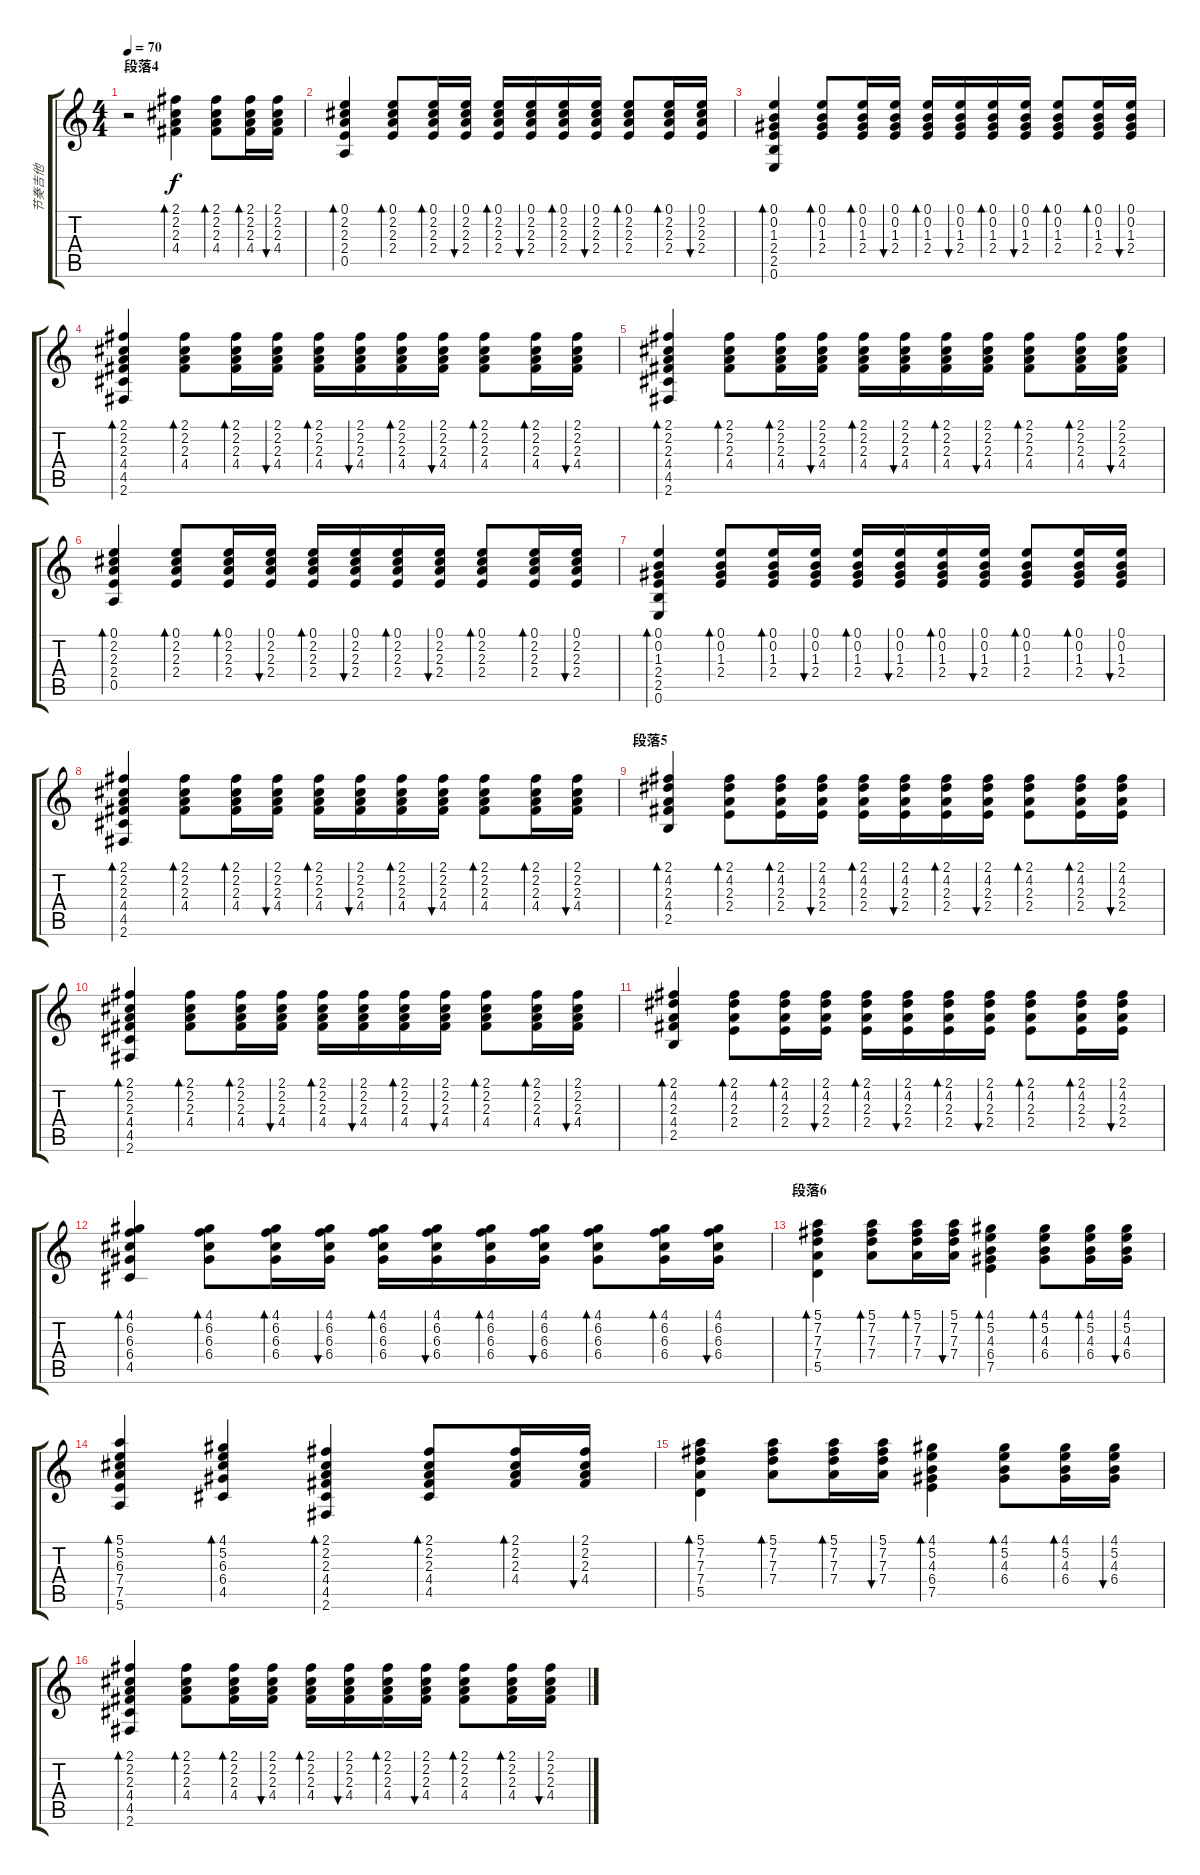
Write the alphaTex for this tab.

\track ("节奏吉他" "节奏吉他") {instrument acousticguitarsteel}
\staff {score tabs}
\tuning (E4 B3 G3 D3 A2 E2) {hide}
\ts (4 4)
\section ("" "段落4")
\tempo 70
\clef g2
\ks c
r.2{dy f} (2.1 2.2 2.3 4.4).4{bd 60} (2.1 2.2 2.3 4.4).8{bd 60} (2.1 2.2 2.3 4.4).16{bd 60} (2.1 2.2 2.3 4.4).16{bu 60} |
(0.1 2.2 2.3 2.4 0.5).4{bd 30} (0.1 2.2 2.3 2.4).8{bd 60} (0.1 2.2 2.3 2.4).16{bd 60} (0.1 2.2 2.3 2.4).16{bu 60} (0.1 2.2 2.3 2.4).16{bd 60} (0.1 2.2 2.3 2.4).16{bu 60} (0.1 2.2 2.3 2.4).16{bd 60} (0.1 2.2 2.3 2.4).16{bu 60} (0.1 2.2 2.3 2.4).8{bd 60} (0.1 2.2 2.3 2.4).16{bd 60} (0.1 2.2 2.3 2.4).16{bu 60} |
(0.1 0.2 1.3 2.4 2.5 0.6).4{bd 30} (0.1 0.2 1.3 2.4).8{bd 60} (0.1 0.2 1.3 2.4).16{bd 60} (0.1 0.2 1.3 2.4).16{bu 60} (0.1 0.2 1.3 2.4).16{bd 60} (0.1 0.2 1.3 2.4).16{bu 60} (0.1 0.2 1.3 2.4).16{bd 60} (0.1 0.2 1.3 2.4).16{bu 60} (0.1 0.2 1.3 2.4).8{bd 60} (0.1 0.2 1.3 2.4).16{bd 60} (0.1 0.2 1.3 2.4).16{bu 60} |
(2.1 2.2 2.3 4.4 4.5 2.6).4{bd 30} (2.1 2.2 2.3 4.4).8{bd 60} (2.1 2.2 2.3 4.4).16{bd 60} (2.1 2.2 2.3 4.4).16{bu 60} (2.1 2.2 2.3 4.4).16{bd 60} (2.1 2.2 2.3 4.4).16{bu 60} (2.1 2.2 2.3 4.4).16{bd 60} (2.1 2.2 2.3 4.4).16{bu 60} (2.1 2.2 2.3 4.4).8{bd 60} (2.1 2.2 2.3 4.4).16{bd 60} (2.1 2.2 2.3 4.4).16{bu 60} |
(2.1 2.2 2.3 4.4 4.5 2.6).4{bd 30} (2.1 2.2 2.3 4.4).8{bd 60} (2.1 2.2 2.3 4.4).16{bd 60} (2.1 2.2 2.3 4.4).16{bu 60} (2.1 2.2 2.3 4.4).16{bd 60} (2.1 2.2 2.3 4.4).16{bu 60} (2.1 2.2 2.3 4.4).16{bd 60} (2.1 2.2 2.3 4.4).16{bu 60} (2.1 2.2 2.3 4.4).8{bd 60} (2.1 2.2 2.3 4.4).16{bd 60} (2.1 2.2 2.3 4.4).16{bu 60} |
(0.1 2.2 2.3 2.4 0.5).4{bd 30} (0.1 2.2 2.3 2.4).8{bd 60} (0.1 2.2 2.3 2.4).16{bd 60} (0.1 2.2 2.3 2.4).16{bu 60} (0.1 2.2 2.3 2.4).16{bd 60} (0.1 2.2 2.3 2.4).16{bu 60} (0.1 2.2 2.3 2.4).16{bd 60} (0.1 2.2 2.3 2.4).16{bu 60} (0.1 2.2 2.3 2.4).8{bd 60} (0.1 2.2 2.3 2.4).16{bd 60} (0.1 2.2 2.3 2.4).16{bu 60} |
(0.1 0.2 1.3 2.4 2.5 0.6).4{bd 30} (0.1 0.2 1.3 2.4).8{bd 60} (0.1 0.2 1.3 2.4).16{bd 60} (0.1 0.2 1.3 2.4).16{bu 60} (0.1 0.2 1.3 2.4).16{bd 60} (0.1 0.2 1.3 2.4).16{bu 60} (0.1 0.2 1.3 2.4).16{bd 60} (0.1 0.2 1.3 2.4).16{bu 60} (0.1 0.2 1.3 2.4).8{bd 60} (0.1 0.2 1.3 2.4).16{bd 60} (0.1 0.2 1.3 2.4).16{bu 60} |
(2.1 2.2 2.3 4.4 4.5 2.6).4{bd 30} (2.1 2.2 2.3 4.4).8{bd 60} (2.1 2.2 2.3 4.4).16{bd 60} (2.1 2.2 2.3 4.4).16{bu 60} (2.1 2.2 2.3 4.4).16{bd 60} (2.1 2.2 2.3 4.4).16{bu 60} (2.1 2.2 2.3 4.4).16{bd 60} (2.1 2.2 2.3 4.4).16{bu 60} (2.1 2.2 2.3 4.4).8{bd 60} (2.1 2.2 2.3 4.4).16{bd 60} (2.1 2.2 2.3 4.4).16{bu 60} |
\section ("" "段落5")
(2.1 4.2 2.3 4.4 2.5).4{bd 30} (2.1 4.2 2.3 2.4).8{bd 60} (2.1 4.2 2.3 2.4).16{bd 60} (2.1 4.2 2.3 2.4).16{bu 60} (2.1 4.2 2.3 2.4).16{bd 60} (2.1 4.2 2.3 2.4).16{bu 60} (2.1 4.2 2.3 2.4).16{bd 60} (2.1 4.2 2.3 2.4).16{bu 60} (2.1 4.2 2.3 2.4).8{bd 60} (2.1 4.2 2.3 2.4).16{bd 60} (2.1 4.2 2.3 2.4).16{bu 60} |
(2.1 2.2 2.3 4.4 4.5 2.6).4{bd 30} (2.1 2.2 2.3 4.4).8{bd 60} (2.1 2.2 2.3 4.4).16{bd 60} (2.1 2.2 2.3 4.4).16{bu 60} (2.1 2.2 2.3 4.4).16{bd 60} (2.1 2.2 2.3 4.4).16{bu 60} (2.1 2.2 2.3 4.4).16{bd 60} (2.1 2.2 2.3 4.4).16{bu 60} (2.1 2.2 2.3 4.4).8{bd 60} (2.1 2.2 2.3 4.4).16{bd 60} (2.1 2.2 2.3 4.4).16{bu 60} |
(2.1 4.2 2.3 4.4 2.5).4{bd 30} (2.1 4.2 2.3 2.4).8{bd 60} (2.1 4.2 2.3 2.4).16{bd 60} (2.1 4.2 2.3 2.4).16{bu 60} (2.1 4.2 2.3 2.4).16{bd 60} (2.1 4.2 2.3 2.4).16{bu 60} (2.1 4.2 2.3 2.4).16{bd 60} (2.1 4.2 2.3 2.4).16{bu 60} (2.1 4.2 2.3 2.4).8{bd 60} (2.1 4.2 2.3 2.4).16{bd 60} (2.1 4.2 2.3 2.4).16{bu 60} |
(4.1 6.2 6.3 6.4 4.5).4{bd 30} (4.1 6.2 6.3 6.4).8{bd 60} (4.1 6.2 6.3 6.4).16{bd 60} (4.1 6.2 6.3 6.4).16{bu 60} (4.1 6.2 6.3 6.4).16{bd 60} (4.1 6.2 6.3 6.4).16{bu 60} (4.1 6.2 6.3 6.4).16{bd 60} (4.1 6.2 6.3 6.4).16{bu 60} (4.1 6.2 6.3 6.4).8{bd 60} (4.1 6.2 6.3 6.4).16{bd 60} (4.1 6.2 6.3 6.4).16{bu 60} |
\section ("" "段落6")
(5.1 7.2 7.3 7.4 5.5).4{bd 30} (5.1 7.2 7.3 7.4).8{bd 30} (5.1 7.2 7.3 7.4).16{bd 30} (5.1 7.2 7.3 7.4).16{bu 30} (4.1 5.2 4.3 6.4 7.5).4{bd 30} (4.1 5.2 4.3 6.4).8{bd 30} (4.1 5.2 4.3 6.4).16{bd 30} (4.1 5.2 4.3 6.4).16{bu 30} |
(5.1 5.2 6.3 7.4 7.5 5.6).4{bd 30} (4.1 5.2 6.3 6.4 4.5).4{bd 30} (2.1 2.2 2.3 4.4 4.5 2.6).4{bd 30} (2.1 2.2 2.3 4.4 4.5).8{bd 30} (2.1 2.2 2.3 4.4).16{bd 30} (2.1 2.2 2.3 4.4).16{bu 30} |
(5.1 7.2 7.3 7.4 5.5).4{bd 30} (5.1 7.2 7.3 7.4).8{bd 30} (5.1 7.2 7.3 7.4).16{bd 30} (5.1 7.2 7.3 7.4).16{bu 30} (4.1 5.2 4.3 6.4 7.5).4{bd 30} (4.1 5.2 4.3 6.4).8{bd 30} (4.1 5.2 4.3 6.4).16{bd 30} (4.1 5.2 4.3 6.4).16{bu 30} |
(2.1 2.2 2.3 4.4 4.5 2.6).4{bd 30} (2.1 2.2 2.3 4.4).8{bd 60} (2.1 2.2 2.3 4.4).16{bd 60} (2.1 2.2 2.3 4.4).16{bu 60} (2.1 2.2 2.3 4.4).16{bd 60} (2.1 2.2 2.3 4.4).16{bu 60} (2.1 2.2 2.3 4.4).16{bd 60} (2.1 2.2 2.3 4.4).16{bu 60} (2.1 2.2 2.3 4.4).8{bd 60} (2.1 2.2 2.3 4.4).16{bd 60} (2.1 2.2 2.3 4.4).16{bu 60}
